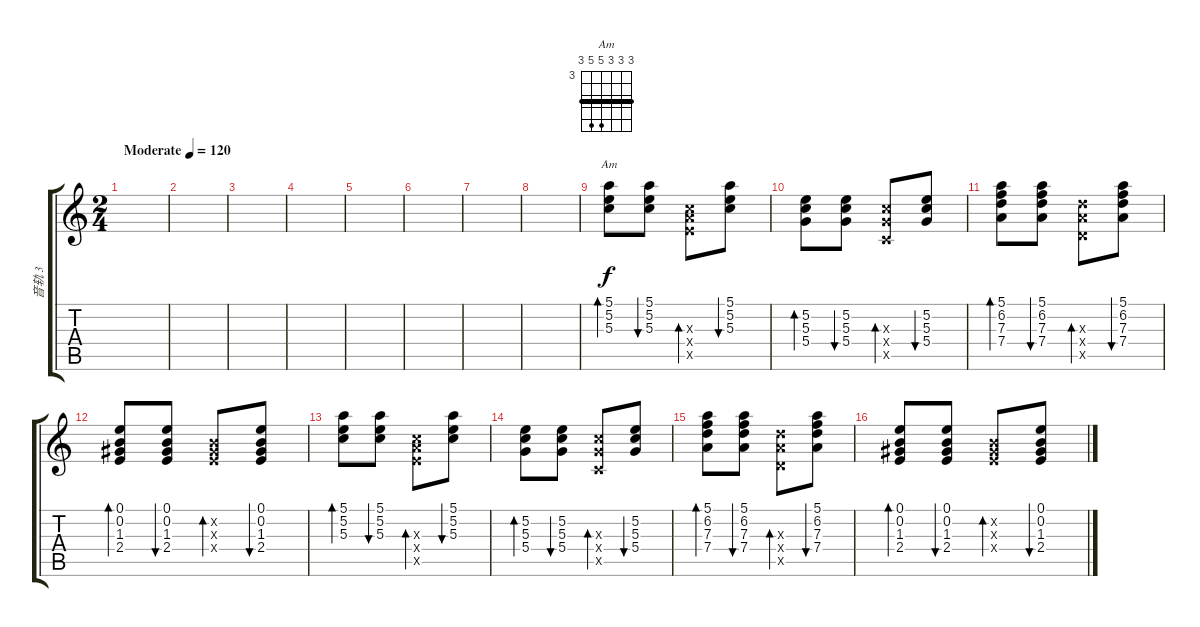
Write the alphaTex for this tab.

\track ("音轨 3" "音轨 3") {instrument electricguitarmuted}
\staff {score tabs}
\tuning (E4 B3 G3 D3 A2 E2) {hide}
\chord ("Am" 5 5 5 7 7 5) {firstfret 3 barre 5}
\ts (2 4)
\tempo (120 "Moderate")
\clef g2
\ks c
|
|
|
|
\ks aminor
|
|
|
|
(5.1 5.2 5.3).8{bd 120 ch "Am"} (5.1 5.2 5.3).8{bu 120} (5.3{x} 7.4{x} 7.5{x}).8{bd 120} (5.1 5.2 5.3).8{bu 120} |
(5.2 5.3 5.4).8{bd 120} (5.2 5.3 5.4).8{bu 120} (5.3{x} 5.4{x} 3.5{x}).8{bd 120} (5.2 5.3 5.4).8{bu 120} |
(5.1 6.2 7.3 7.4).8{bd 120} (5.1 6.2 7.3 7.4).8{bu 120} (7.3{x} 7.4{x} 5.5{x}).8{bd 120} (5.1 6.2 7.3 7.4).8{bu 120} |
(0.1 0.2 1.3 2.4).8{bd 120} (0.1 0.2 1.3 2.4).8{bu 120} (0.2{x} 1.3{x} 2.4{x}).8{bd 120} (0.1 0.2 1.3 2.4).8{bu 120} |
(5.1 5.2 5.3).8{bd 120} (5.1 5.2 5.3).8{bu 120} (5.3{x} 7.4{x} 7.5{x}).8{bd 120} (5.1 5.2 5.3).8{bu 120} |
(5.2 5.3 5.4).8{bd 120} (5.2 5.3 5.4).8{bu 120} (5.3{x} 5.4{x} 3.5{x}).8{bd 120} (5.2 5.3 5.4).8{bu 120} |
(5.1 6.2 7.3 7.4).8{bd 120} (5.1 6.2 7.3 7.4).8{bu 120} (7.3{x} 7.4{x} 5.5{x}).8{bd 120} (5.1 6.2 7.3 7.4).8{bu 120} |
(0.1 0.2 1.3 2.4).8{bd 120} (0.1 0.2 1.3 2.4).8{bu 120} (0.2{x} 1.3{x} 2.4{x}).8{bd 120} (0.1 0.2 1.3 2.4).8{bu 120}
